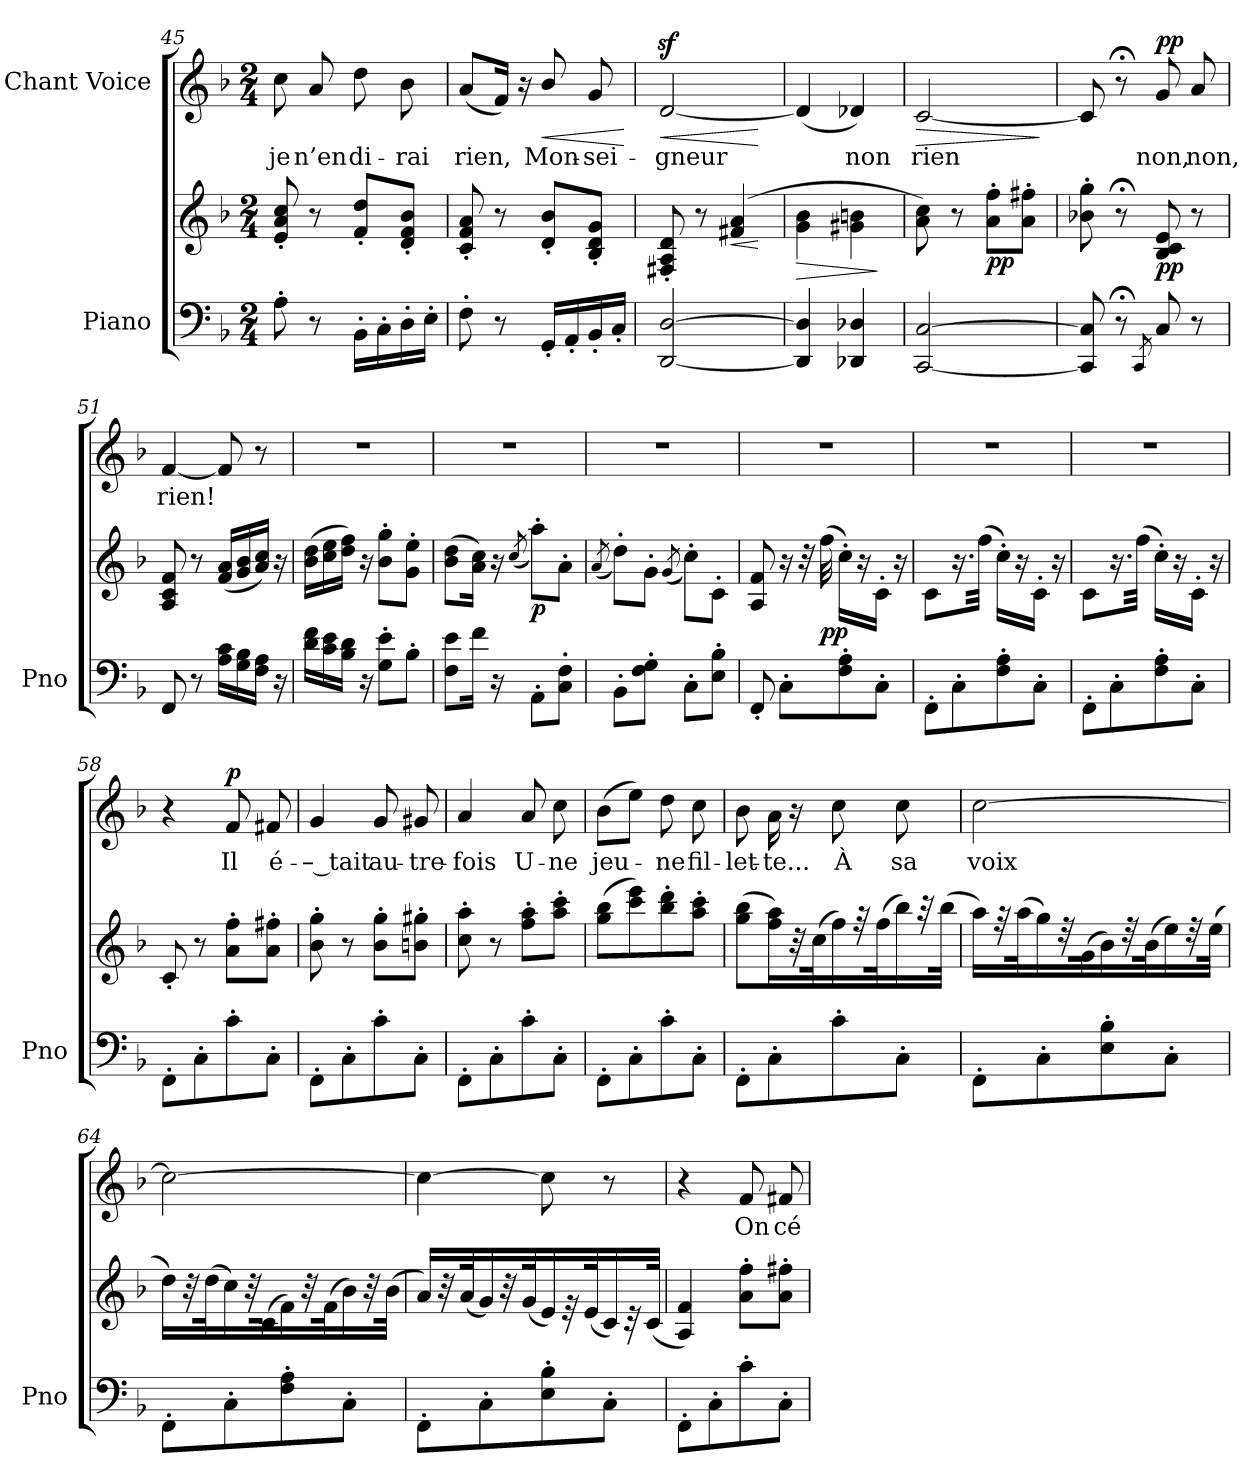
**kern	**kern	**dynam	**kern	**text	**dynam
*part2	*part2	*part2	*part1	*part1	*part1
*staff3	*staff2	*staff2/3	*staff1	*staff1	*staff1
*I"Piano	*	*	*I"Chant Voice	*	*
*I'Pno	*	*	*	*	*
!!LO:LB:g=z
*clefF4	*clefG2	*	*clefG2	*	*
*k[b-]	*k[b-]	*	*k[b-]	*	*
*M2/4	*M2/4	*	*M2/4	*	*
=45	=45	=45	=45	=45	=45
!	!	!	!	!LO:LY:b	!
8A'\	8e/' 8a/' 8cc/'	.	8cc\	je	.
!	!	!	!	!LO:LY:b	!
8r	8r	.	8a/	n’en	.
!	!	!	!	!LO:LY:b	!
16BB-'\LL	8f/' 8dd/'L	.	8dd\	di-	.
16C'\	.	.	.	.	.
!	!	!	!	!LO:LY:b	!
16D'\	8d/' 8f/' 8b-/'J	.	8b-\	-rai	.
16E'\JJ	.	.	.	.	.
=46	=46	=46	=46	=46	=46
!	!	!	!	!LO:LY:b	!
8F'\	8c/' 8f/' 8a/'	.	(8a/L	rien,	.
8r	8r	.	16f/Jk)	.	.
.	.	.	16r	.	.
!	!	!	!	!LO:LY:b	!LO:HP:b
16GG'/LL	8d/' 8b-/'L	.	8b-/	Mon-	<
16AA'/	.	.	.	.	.
!	!	!	!	!LO:LY:b	!
16BB-'/	8B-/' 8d/' 8g/'J	.	8g/	-sei-	.
16C'/JJ	.	.	.	.	.
.	.	.	.	.	[
=47	=47	=47	=47	=47	=47
!	!	!	!	!LO:LY:b	!LO:HP:b
[2DD/ [2D/	8F#X/' 8A/' 8d/'	.	[2dz>/	-gneur	<
.	8r	.	.	.	.
!	!	!LO:HP:b	!	!	!
.	(4f#X/ 4a/	<	.	.	.
.	.	[	.	.	[
=48	=48	=48	=48	=48	=48
!	!	!LO:HP:b	!	!	!
4DD/] 4D/]	4g\ 4b-\	>	(4d/]	.	.
!	!	!	!	!LO:LY:b	!
4DD-X/ 4D-X/	4g#X\ 4bn\	.	4d-X/)	non	.
.	.	]	.	.	.
=49	=49	=49	=49	=49	=49
!	!	!	!	!LO:LY:b	!LO:HP:b
[2CC/ [2C/	8a\ 8cc\)	.	[2c/	rien	>
.	8r	.	.	.	.
!	!	!LO:DY:b	!	!	!
.	8a\' 8ff\'L	pp	.	.	.
.	8a\' 8ff#X\'J	.	.	.	.
.	.	.	.	.	]
!!LO:LB:g=z
=50	=50	=50	=50	=50	=50
8CC/] 8C/]	8b-X\' 8gg\'	.	8c/]	.	.
8r;<	8r;<	.	8r;<	.	.
8qCC/	.	.	.	.	.
!	!	!LO:DY:b	!	!LO:LY:b	!LO:DY:a
8C/	8B-/ 8c/ 8e/	pp	8g/	non,	pp
!	!	!	!	!LO:LY:b	!
8r	8r	.	8a/	non,	.
=51	=51	=51	=51	=51	=51
!	!	!	!	!LO:LY:b	!
8FF/	8A/ 8c/ 8f/	.	[4f/	rien!	.
8r	8r	.	.	.	.
16A\ 16c\LL	(16f/ 16a/LL	.	8f/]	.	.
16G\ 16B-\	16g/ 16b-/	.	.	.	.
16F\ 16A\JJ	16a/ 16cc/JJ)	.	8r	.	.
16r	16r	.	.	.	.
=52	=52	=52	=52	=52	=52
16d\ 16f\LL	(16b-\ 16dd\LL	.	2r	.	.
16c\ 16e\	16cc\ 16ee\	.	.	.	.
16B-\ 16d\JJ	16dd\ 16ff\JJ)	.	.	.	.
16r	16r	.	.	.	.
8G\' 8e\'L	8b-\' 8gg\'L	.	.	.	.
8B-'\J	8g\' 8ee\'J	.	.	.	.
=53	=53	=53	=53	=53	=53
8F\ 8e\L	(8b-\ 8dd\L	.	2r	.	.
16f\Jk	16a\ 16cc\Jk)	.	.	.	.
16r	16r	.	.	.	.
.	(8qcc/	.	.	.	.
!	!	!LO:DY:b	!	!	!
8AA'\L	8aa'\L)	p	.	.	.
8C\' 8F\'J	8a'\J	.	.	.	.
!!LO:LB:g=z
=54	=54	=54	=54	=54	=54
.	(8qa/	.	.	.	.
8BB-'\L	8dd'\L)	.	2r	.	.
8F\' 8G\'J	8g'\J	.	.	.	.
.	(8qg/	.	.	.	.
8C'\L	8cc'\L)	.	.	.	.
8E\' 8B-\'J	8c'\J	.	.	.	.
=55	=55	=55	=55	=55	=55
8FF'/	8A/ 8f/	.	2r	.	.
8C'\L	16r	.	.	.	.
.	32r	.	.	.	.
!	!	!LO:DY:b	!	!	!
.	(32ff\	pp	.	.	.
8F\' 8A\'	16cc'\LL)	.	.	.	.
.	16r	.	.	.	.
8C'\J	16c'\JJ	.	.	.	.
.	16r	.	.	.	.
=56	=56	=56	=56	=56	=56
8FF'\L	8c\L	.	2r	.	.
8C'\	16.r	.	.	.	.
.	(32ff\JJk	.	.	.	.
8F\' 8A\'	16cc'\LL)	.	.	.	.
.	16r	.	.	.	.
8C'\J	16c'\JJ	.	.	.	.
.	16r	.	.	.	.
=57	=57	=57	=57	=57	=57
8FF'\L	8c\L	.	2r	.	.
8C'\	16.r	.	.	.	.
.	(32ff\JJk	.	.	.	.
8F\' 8A\'	16cc'\LL)	.	.	.	.
.	16r	.	.	.	.
8C'\J	16c'\JJ	.	.	.	.
.	16r	.	.	.	.
!!LO:LB:g=z
=58	=58	=58	=58	=58	=58
8FF'\L	8c'/	.	4r	.	.
8C'\	8r	.	.	.	.
!	!	!	!	!LO:LY:b	!LO:DY:a
8c'\	8a\' 8ff\'L	.	8f/	Il	p
!	!	!	!	!LO:LY:b	!
8C'\J	8a\' 8ff#X\'J	.	8f#X/	é-	.
!!LO:PB:g=z
=59	=59	=59	=59	=59	=59
!	!	!	!	!LO:LY:b	!
8FF'\L	8b-\' 8gg\'	.	4g/	-– tait	.
8C'\	8r	.	.	.	.
!	!	!	!	!LO:LY:b	!
8c'\	8b-\' 8gg\'L	.	8g/	au-	.
!	!	!	!	!LO:LY:b	!
8C'\J	8bn\' 8gg#X\'J	.	8g#X/	-tre-	.
=60	=60	=60	=60	=60	=60
!	!	!	!	!LO:LY:b	!
8FF'\L	8cc\' 8aa\'	.	4a/	-fois	.
8C'\	8r	.	.	.	.
!	!	!	!	!LO:LY:b	!
8c'\	8ff\' 8aa\'L	.	8a/	U-	.
!	!	!	!	!LO:LY:b	!
8C'\J	8aa\' 8ccc\'J	.	8cc\	-ne	.
=61	=61	=61	=61	=61	=61
!	!	!	!	!LO:LY:b	!
8FF'\L	(8gg\ 8bb-\L	.	(8b-\L	jeu-	.
8C'\	8ccc\ 8eee\)	.	8ee\J)	.	.
!	!	!	!	!LO:LY:b	!
8c'\	8bb-\' 8ddd\'	.	8dd\	-ne	.
!	!	!	!	!LO:LY:b	!
8C'\J	8aa\' 8ccc\'J	.	8cc\	fil-	.
=62	=62	=62	=62	=62	=62
!	!	!	!	!LO:LY:b	!
8FF'\L	(8gg\ 8bb-\L	.	8b-\	-let-	.
!	!	!	!	!LO:LY:b	!
8C'\	16ff\ 16aa\Jk)	.	16a\	-te...	.
.	32r	.	16r	.	.
.	(32cc\	.	.	.	.
!	!	!	!	!LO:LY:b	!
8c'\	16ff\LL)	.	8cc\	À	.
.	32r	.	.	.	.
.	(32ff\J	.	.	.	.
!	!	!	!	!LO:LY:b	!
8C'\J	16bb-\)	.	8cc\	sa	.
.	32r	.	.	.	.
.	(32bb-\JJJ	.	.	.	.
!!LO:LB:g=z
=63	=63	=63	=63	=63	=63
!	!	!	!	!LO:LY:b	!
8FF'\L	16aa\LL)	.	[2cc\	voix	.
.	32r	.	.	.	.
.	(32aa\J	.	.	.	.
8C'\	16gg\)	.	.	.	.
.	32r	.	.	.	.
.	(32g\JJJ	.	.	.	.
8E\' 8B-\'	16b-\LL)	.	.	.	.
.	32r	.	.	.	.
.	(32b-\J	.	.	.	.
8C'\J	16ee\)	.	.	.	.
.	32r	.	.	.	.
.	(32ee\JJJ	.	.	.	.
=64	=64	=64	=64	=64	=64
8FF'\L	16dd\LL)	.	2cc\_	.	.
.	32r	.	.	.	.
.	(32dd\J	.	.	.	.
8C'\	16cc\)	.	.	.	.
.	32r	.	.	.	.
.	(32c\JJJ	.	.	.	.
8F\' 8A\'	16f\LL)	.	.	.	.
.	32r	.	.	.	.
.	(32f\J	.	.	.	.
8C'\J	16b-\)	.	.	.	.
.	32r	.	.	.	.
.	(32b-\JJJ	.	.	.	.
!!LO:LB:g=z
=65	=65	=65	=65	=65	=65
8FF'\L	16a/LL)	.	4cc\_	.	.
.	32r	.	.	.	.
.	(32a/J	.	.	.	.
8C'\	16g/)	.	.	.	.
.	32r	.	.	.	.
.	(32g/JJJ	.	.	.	.
8E\' 8B-\'	16e/LL)	.	8cc\]	.	.
.	32r	.	.	.	.
.	(32e/J	.	.	.	.
8C'\J	16c/)	.	8r	.	.
.	32r	.	.	.	.
.	(32c/JJJ	.	.	.	.
!!LO:LB:g=z
=66	=66	=66	=66	=66	=66
8FF'\L	4A/ 4f/)	.	4r	.	.
8C'\	.	.	.	.	.
!	!	!	!	!LO:LY:b	!
8c'\	8a\' 8ff\'L	.	8f/	On	.
!	!	!	!	!LO:LY:b	!
8C'\J	8a\' 8ff#X\'J	.	8f#X/	cé-	.
=	=	=	=	=	=
*-	*-	*-	*-	*-	*-
